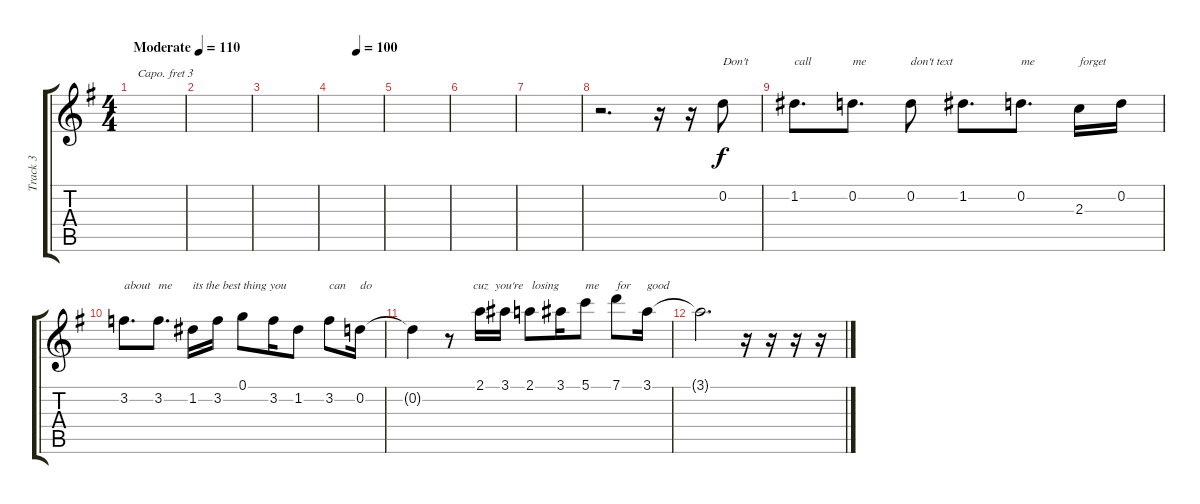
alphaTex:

\track ("Track 3" "Track 3") {instrument acousticguitarsteel}
\staff {score tabs}
\capo 3
\tuning (E4 B3 G3 D3 A2 E2) {hide}
\ts (4 4)
\tempo (110 "Moderate")
\clef g2
\ks g
|
|
|
\tempo (100 0.5)
|
|
|
|
r.2{d} r.16 r.16 0.2.8{txt "Don't"} |
1.2.8{d txt "call"} 0.2.8{d txt "me"} 0.2.8{txt "don't text"} 1.2.8{d} 0.2.8{d txt "me"} 2.3.16{txt "forget"} 0.2.16 |
3.2.8{d txt "about"} 3.2.8{d txt "me"} 1.2.16{txt "its the best thing you"} 3.2.16 0.1.8 3.2.16 1.2.8 3.2.8{txt "can"} 0.2.16{txt "do"} |
0.2{t}.4 r.8{txt "        cuz  you're   losing"} 2.1.16 3.1.16 2.1.8 3.1.16 5.1.8{txt "me"} 7.1.8{txt "for"} 3.1.16{txt "good"} |
3.1{t}.2{d} r.16 r.16 r.16 r.16
